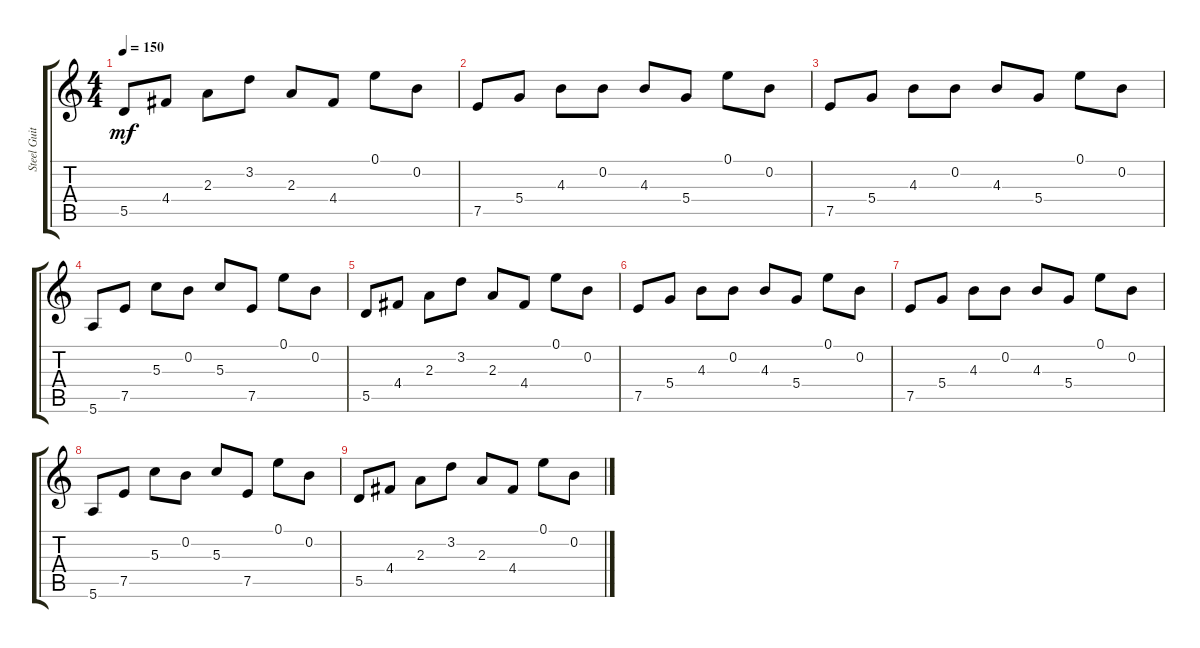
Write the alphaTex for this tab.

\track ("Steel Guitar" "Steel Guit") {instrument acousticguitarsteel}
\staff {score tabs}
\tuning (E4 B3 G3 D3 A2 E2) {hide}
\ts (4 4)
\tempo 150
\clef g2
\ks c
5.5.8{dy mf} 4.4.8 2.3.8 3.2.8 2.3.8 4.4.8 0.1.8 0.2.8 |
7.5.8 5.4.8 4.3.8 0.2.8 4.3.8 5.4.8 0.1.8 0.2.8 |
7.5.8 5.4.8 4.3.8 0.2.8 4.3.8 5.4.8 0.1.8 0.2.8 |
5.6.8 7.5.8 5.3.8 0.2.8 5.3.8 7.5.8 0.1.8 0.2.8 |
5.5.8 4.4.8 2.3.8 3.2.8 2.3.8 4.4.8 0.1.8 0.2.8 |
7.5.8 5.4.8 4.3.8 0.2.8 4.3.8 5.4.8 0.1.8 0.2.8 |
7.5.8 5.4.8 4.3.8 0.2.8 4.3.8 5.4.8 0.1.8 0.2.8 |
5.6.8 7.5.8 5.3.8 0.2.8 5.3.8 7.5.8 0.1.8 0.2.8 |
5.5.8 4.4.8 2.3.8 3.2.8 2.3.8 4.4.8 0.1.8 0.2.8
